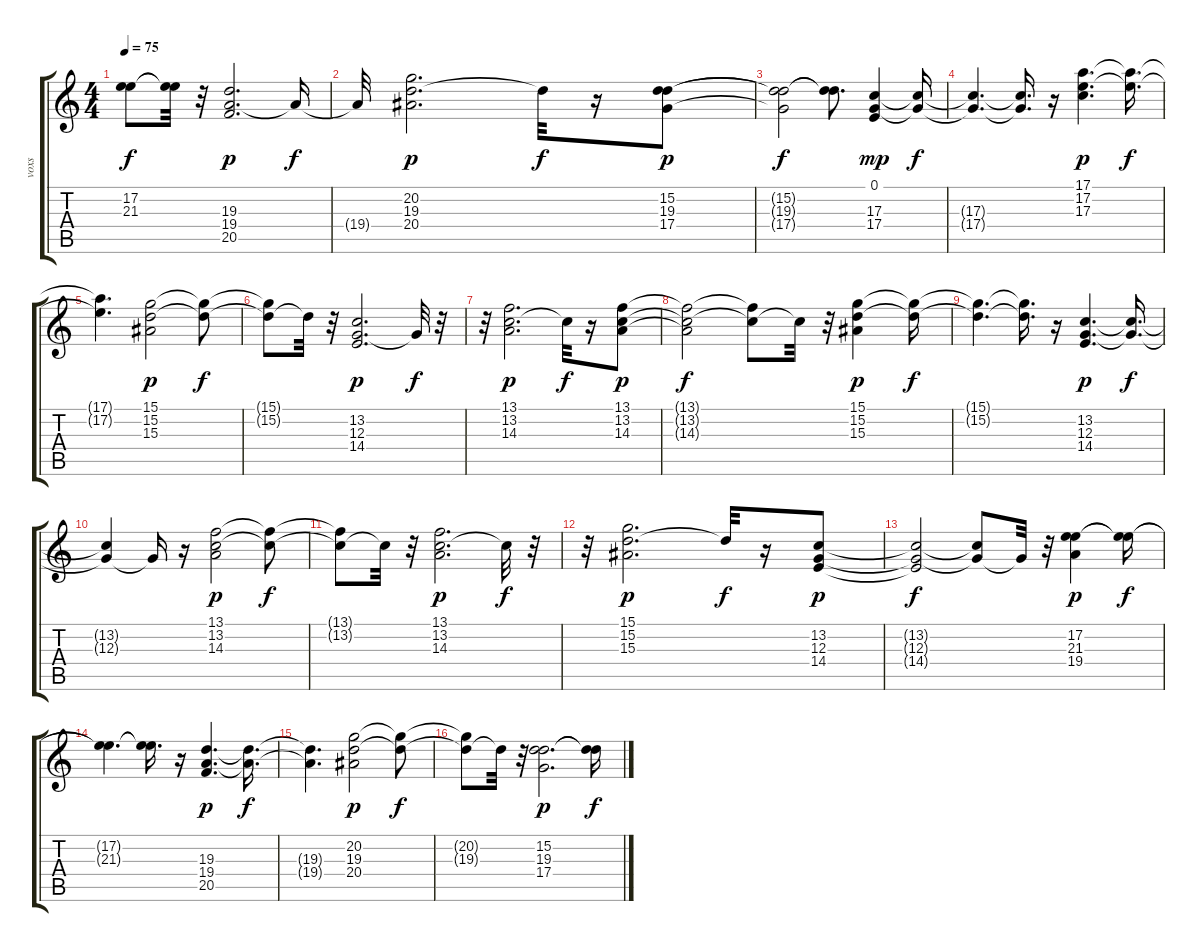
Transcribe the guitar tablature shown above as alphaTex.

\track ("voxs" "voxs") {instrument synthstrings1}
\staff {score tabs}
\tuning (E4 B3 G3 D3 A2 E2) {hide}
\ts (4 4)
\tempo 75
\clef g2
\ks c
(17.2{t} 21.3{t}).8{dy f} (17.2{t} 21.3{t}).32 r.32 (19.3 19.4 20.5).2{d dy p} 19.4{t}.16{dy f} |
19.4{t}.32 (20.2 19.3 20.4).2{d dy p} 19.3{t}.32{dy f} r.16 (15.2 19.3 17.4).8{dy p} |
(15.2{t} 19.3{t} 17.4{t}).2{dy f} (15.2{t} 19.3{t}).8{d} (0.1 17.3 17.4).4{dy mp} (17.3{t} 17.4{t}).16{dy f} |
(17.3{t} 17.4{t}).4{d} (17.3{t} 17.4{t}).16{d} r.16 (17.1 17.2 17.3).4{d dy p} (17.1{t} 17.2{t}).16{d dy f} |
(17.1{t} 17.2{t}).4{d} (15.1 15.2 15.3).2{dy p} (15.1{t} 15.2{t}).8{dy f} |
(15.1{t} 15.2{t}).8 15.2{t}.32 r.32 (13.2 12.3 14.4).2{d dy p} 12.3{t}.32{dy f} r.32 |
r.32 (13.1 13.2 14.3).2{d dy p volume 12 instrument synthstrings1} 13.2{t}.32{dy f} r.16 (13.1 13.2 14.3).8{dy p} |
(13.1{t} 13.2{t} 14.3{t}).2{dy f} (13.1{t} 13.2{t}).8 13.2{t}.32 r.32 (15.1 15.2 15.3).4{dy p volume 12 instrument synthstrings1} (15.1{t} 15.2{t}).16{dy f} |
(15.1{t} 15.2{t}).4{d} (15.1{t} 15.2{t}).16{d} r.16 (13.2 12.3 14.4).4{d dy p} (13.2{t} 12.3{t}).16{d dy f} |
(13.2{t} 12.3{t}).4 12.3{t}.16 r.16 (13.1 13.2 14.3).2{dy p volume 12 instrument synthstrings1} (13.1{t} 13.2{t}).8{dy f} |
(13.1{t} 13.2{t}).8 13.2{t}.32 r.32 (13.1 13.2 14.3).2{d dy p} 13.2{t}.32{dy f} r.32 |
r.32 (15.1 15.2 15.3).2{d dy p volume 12 instrument synthstrings1} 15.2{t}.32{dy f} r.16 (13.2 12.3 14.4).8{dy p} |
(13.2{t} 12.3{t} 14.4{t}).2{dy f} (13.2{t} 12.3{t}).8 12.3{t}.32 r.32 (17.2 21.3 19.4).4{dy p} (17.2{t} 21.3{t}).16{dy f} |
(17.2{t} 21.3{t}).4{d} (17.2{t} 21.3{t}).16{d} r.16 (19.3 19.4 20.5).4{d dy p} (19.3{t} 19.4{t}).16{d dy f} |
(19.3{t} 19.4{t}).4{d} (20.2 19.3 20.4).2{dy p} (20.2{t} 19.3{t}).8{dy f} |
(20.2{t} 19.3{t}).8 19.3{t}.32 r.32 (15.2 19.3 17.4).2{d dy p} (15.2{t} 19.3{t}).16{dy f}
